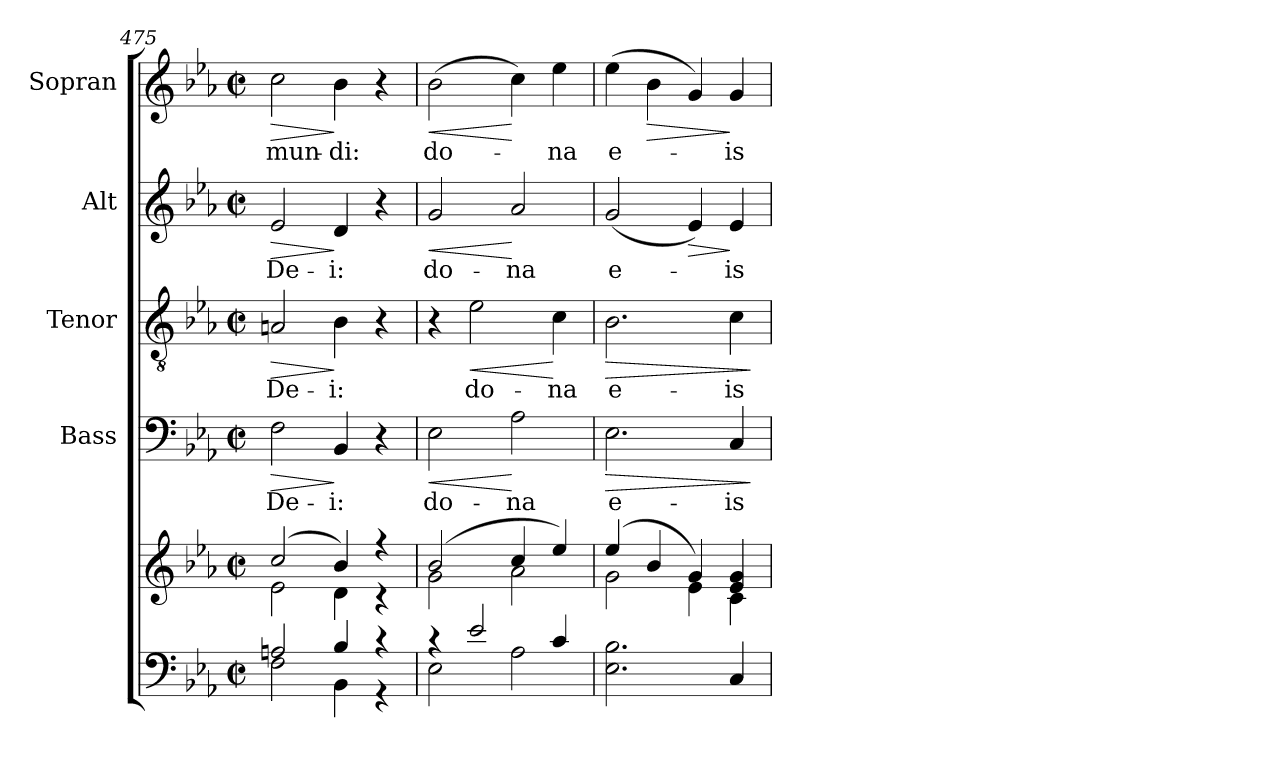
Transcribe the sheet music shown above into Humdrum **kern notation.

**kern	**kern	**kern	**text	**dynam	**kern	**text	**dynam	**kern	**text	**dynam	**kern	**text	**dynam
*part5	*part5	*part4	*part4	*part4	*part3	*part3	*part3	*part2	*part2	*part2	*part1	*part1	*part1
*staff6	*staff5	*staff4	*staff4	*staff4	*staff3	*staff3	*staff3	*staff2	*staff2	*staff2	*staff1	*staff1	*staff1
*	*	*I"Bass	*	*	*I"Tenor	*	*	*I"Alt	*	*	*I"Sopran	*	*
*	*	*I'B.	*	*	*I'T.	*	*	*I'A.	*	*	*I'S.	*	*
*clefF4	*clefG2	*clefF4	*	*	*clefGv2	*	*	*clefG2	*	*	*clefG2	*	*
*k[b-e-a-]	*k[b-e-a-]	*k[b-e-a-]	*	*	*k[b-e-a-]	*	*	*k[b-e-a-]	*	*	*k[b-e-a-]	*	*
*E-:	*E-:	*E-:	*	*	*E-:	*	*	*E-:	*	*	*E-:	*	*
*M2/2	*M2/2	*M2/2	*	*	*M2/2	*	*	*M2/2	*	*	*M2/2	*	*
*met(c|)	*met(c|)	*met(c|)	*	*	*met(c|)	*	*	*met(c|)	*	*	*met(c|)	*	*
=475	=475	=475	=475	=475	=475	=475	=475	=475	=475	=475	=475	=475	=475
*^	*^	*	*	*	*	*	*	*	*	*	*	*	*
!	!	!	!	!	!LO:LY:b	!LO:HP:b	!	!LO:LY:b	!LO:HP:b	!	!LO:LY:b	!LO:HP:b	!	!LO:LY:b	!LO:HP:b
2An/	2F\	(2cc/	2e-\	2F\	De-	>	2An/	De-	>	2e-/	De-	>	2cc\	mun-	>
!	!	!	!	!	!LO:LY:b	!	!	!LO:LY:b	!	!	!LO:LY:b	!	!	!LO:LY:b	!
4B-/	4BB-\	4b-/)	4d\	4BB-/	-i:	]	4B-\	-i:	]	4d/	-i:	]	4b-\	-di:	]
4r	4r	4r	4r	4r	.	.	4r	.	.	4r	.	.	4r	.	.
=476	=476	=476	=476	=476	=476	=476	=476	=476	=476	=476	=476	=476	=476	=476	=476
!	!	!	!	!	!LO:LY:b	!LO:HP:b	!	!	!	!	!LO:LY:b	!LO:HP:b	!	!LO:LY:b	!LO:HP:b
4rc	2E-\	(2b-/	2g\	2E-\	do-	<	4r	.	.	2g/	do-	<	(>2b-\	do-	<
!	!	!	!	!	!	!	!	!LO:LY:b	!LO:HP:b	!	!	!	!	!	!
2e-/	.	.	.	.	.	.	2e-\	do-	<	.	.	.	.	.	.
!	!	!	!	!	!LO:LY:b	!	!	!	!	!	!LO:LY:b	!	!	!	!
.	2A-\	4cc/	2a-\	2A-\	-na	[	.	.	.	2a-/	-na	[	4cc\)	.	[
!	!	!	!	!	!	!	!	!LO:LY:b	!	!	!	!	!	!LO:LY:b	!
4c/	.	4ee-/)	.	.	.	.	4c\	-na	[	.	.	.	4ee-\	-na	.
*v	*v	*	*	*	*	*	*	*	*	*	*	*	*	*	*
=477	=477	=477	=477	=477	=477	=477	=477	=477	=477	=477	=477	=477	=477	=477
!	!	!	!	!LO:LY:b	!LO:HP:b	!	!LO:LY:b	!LO:HP:b	!	!LO:LY:b	!	!	!LO:LY:b	!
2.E-\ 2.B-\	(4ee-/	2g\	2.E-\	e-	>	2.B-\	e-	>	(<2g/	e-	.	(>4ee-\	e-	.
!	!	!	!	!	!	!	!	!	!	!	!	!	!	!LO:HP:b
.	4b-/	.	.	.	.	.	.	.	.	.	.	4b-\	.	>
!	!	!	!	!	!	!	!	!	!	!	!LO:HP:b	!	!	!
.	4g/)	4e-\	.	.	.	.	.	.	4e-/)	.	>	4g/)	.	.
!	!	!	!	!LO:LY:b	!	!	!LO:LY:b	!	!	!LO:LY:b	!	!	!LO:LY:b	!
4C/	4e-/ 4g/	4c\	4C/	-is	.	4c\	-is	.	4e-/	-is	]	4g/	-is	]
*	*v	*v	*	*	*	*	*	*	*	*	*	*	*	*
.	.	.	.	]	.	.	]	.	.	.	.	.	.
=	=	=	=	=	=	=	=	=	=	=	=	=	=
*-	*-	*-	*-	*-	*-	*-	*-	*-	*-	*-	*-	*-	*-
